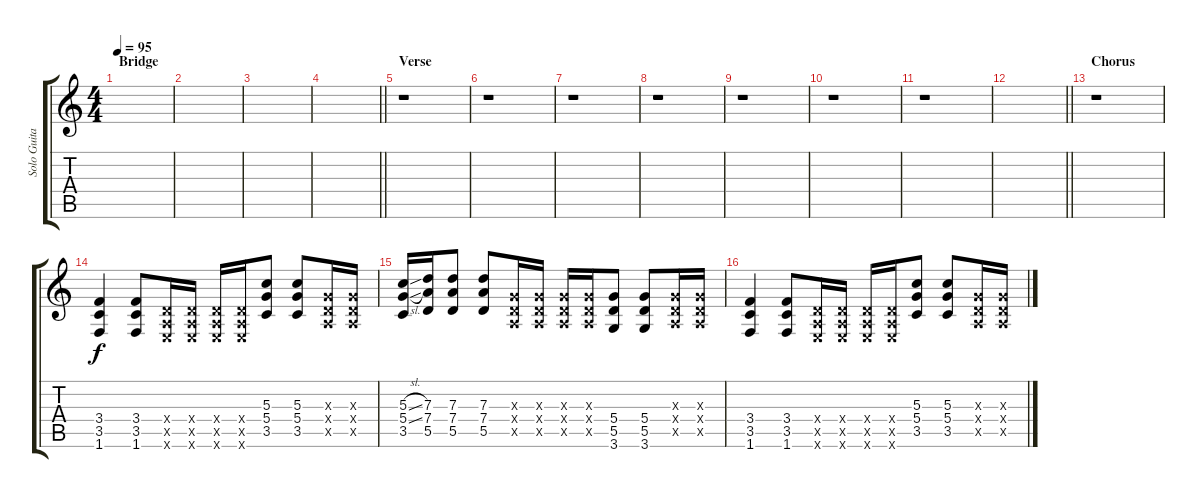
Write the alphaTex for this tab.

\track ("Solo Guitar" "Solo Guita") {instrument overdrivenguitar}
\staff {score tabs}
\tuning (E4 B3 G3 D3 A2 E2) {hide}
\ts (4 4)
\section ("" "Bridge")
\tempo 95
\clef g2
\ks c
|
|
|
\barLineRight lightlight
|
\section ("" "Verse")
r.1 |
r.1 |
r.1 |
r.1 |
r.1 |
r.1 |
r.1 |
\barLineRight lightlight
|
\section ("" "Chorus")
r.1 |
(3.4 3.5 1.6).4 (3.4 3.5 1.6).8 (0.4{x} 0.5{x} 0.6{x}).16 (0.4{x} 0.5{x} 0.6{x}).16 (0.4{x} 0.5{x} 0.6{x}).16 (0.4{x} 0.5{x} 0.6{x}).16 (5.3 5.4 3.5).8 (5.3 5.4 3.5).8 (0.3{x} 0.4{x} 0.5{x}).16 (0.3{x} 0.4{x} 0.5{x}).16 |
(5.3{sl} 5.4{sl} 3.5).16 (7.3 7.4 5.5).16 (7.3 7.4 5.5).8 (7.3 7.4 5.5).8 (0.3{x} 0.4{x} 0.5{x}).16 (0.3{x} 0.4{x} 0.5{x}).16 (0.3{x} 0.4{x} 0.5{x}).16 (0.3{x} 0.4{x} 0.5{x}).16 (5.4 5.5 3.6).8 (5.4 5.5 3.6).8 (0.3{x} 0.4{x} 0.5{x}).16 (0.3{x} 0.4{x} 0.5{x}).16 |
(3.4 3.5 1.6).4 (3.4 3.5 1.6).8 (0.4{x} 0.5{x} 0.6{x}).16 (0.4{x} 0.5{x} 0.6{x}).16 (0.4{x} 0.5{x} 0.6{x}).16 (0.4{x} 0.5{x} 0.6{x}).16 (5.3 5.4 3.5).8 (5.3 5.4 3.5).8 (0.3{x} 0.4{x} 0.5{x}).16 (0.3{x} 0.4{x} 0.5{x}).16
